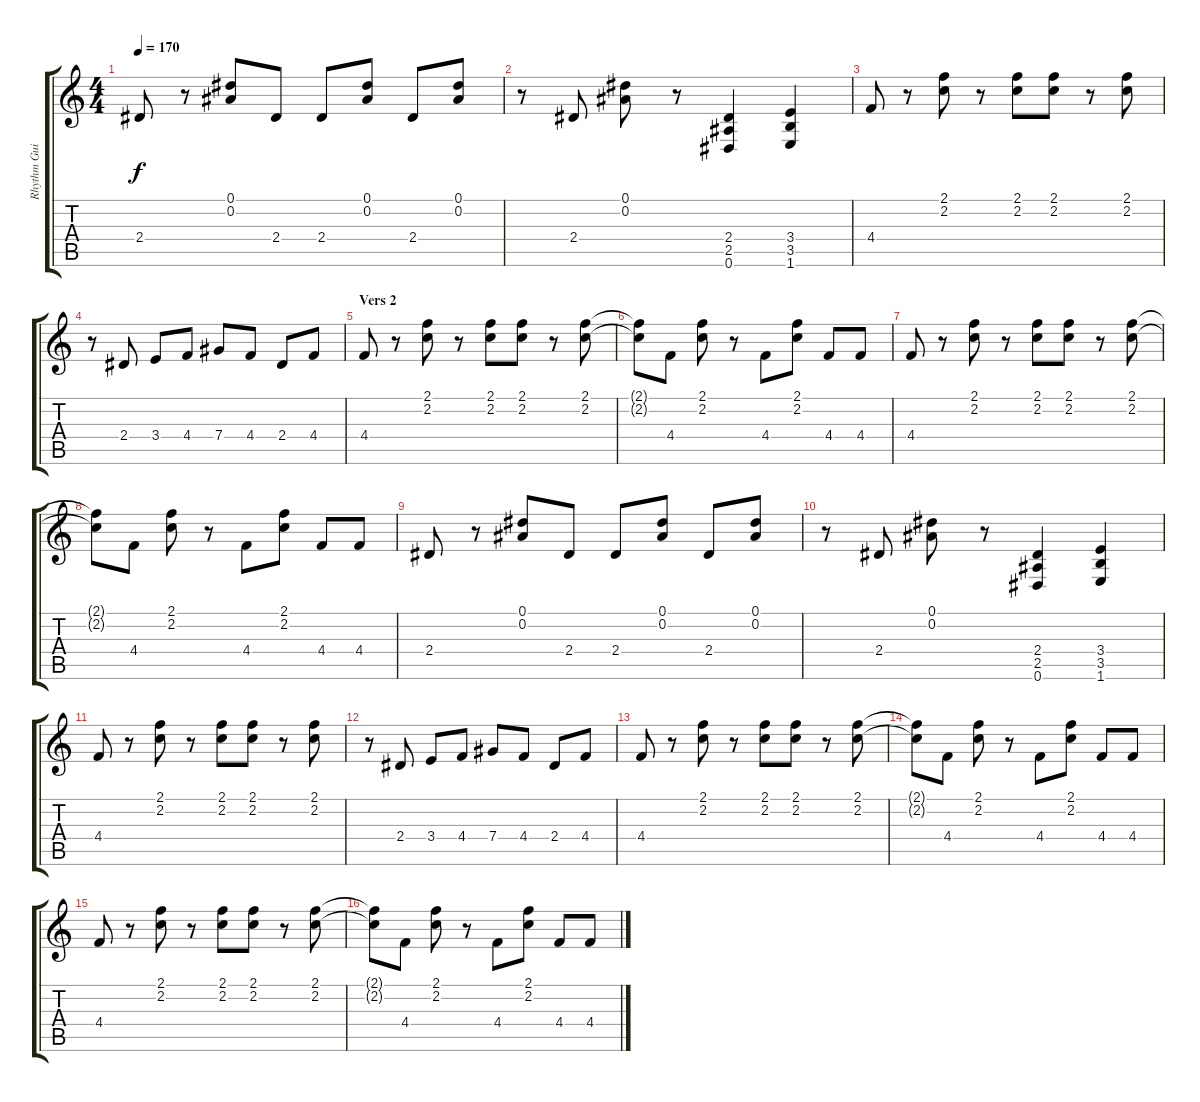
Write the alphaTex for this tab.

\track ("Rhythm Guitar 2" "Rhythm Gui") {instrument distortionguitar}
\staff {score tabs}
\tuning (Eb4 Bb3 Gb3 Db3 Ab2 Eb2) {hide}
\ts (4 4)
\tempo 170
\clef g2
\ks c
2.4.8{dy f} r.8 (0.1 0.2).8 2.4.8 2.4.8 (0.1 0.2).8 2.4.8 (0.1 0.2).8 |
r.8 2.4.8 (0.1 0.2).8 r.8 (2.4 2.5 0.6).4 (3.4 3.5 1.6).4 |
4.4.8 r.8 (2.1 2.2).8 r.8 (2.1 2.2).8 (2.1 2.2).8 r.8 (2.1 2.2).8 |
r.8 2.4.8 3.4.8 4.4.8 7.4.8 4.4.8 2.4.8 4.4.8 |
\section ("" "Vers 2")
4.4.8 r.8 (2.1 2.2).8 r.8 (2.1 2.2).8 (2.1 2.2).8 r.8 (2.1 2.2).8 |
(2.1{t} 2.2{t}).8 4.4.8 (2.1 2.2).8 r.8 4.4.8 (2.1 2.2).8 4.4.8 4.4.8 |
4.4.8 r.8 (2.1 2.2).8 r.8 (2.1 2.2).8 (2.1 2.2).8 r.8 (2.1 2.2).8 |
(2.1{t} 2.2{t}).8 4.4.8 (2.1 2.2).8 r.8 4.4.8 (2.1 2.2).8 4.4.8 4.4.8 |
2.4.8 r.8 (0.1 0.2).8 2.4.8 2.4.8 (0.1 0.2).8 2.4.8 (0.1 0.2).8 |
r.8 2.4.8 (0.1 0.2).8 r.8 (2.4 2.5 0.6).4 (3.4 3.5 1.6).4 |
4.4.8 r.8 (2.1 2.2).8 r.8 (2.1 2.2).8 (2.1 2.2).8 r.8 (2.1 2.2).8 |
r.8 2.4.8 3.4.8 4.4.8 7.4.8 4.4.8 2.4.8 4.4.8 |
4.4.8 r.8 (2.1 2.2).8 r.8 (2.1 2.2).8 (2.1 2.2).8 r.8 (2.1 2.2).8 |
(2.1{t} 2.2{t}).8 4.4.8 (2.1 2.2).8 r.8 4.4.8 (2.1 2.2).8 4.4.8 4.4.8 |
4.4.8 r.8 (2.1 2.2).8 r.8 (2.1 2.2).8 (2.1 2.2).8 r.8 (2.1 2.2).8 |
(2.1{t} 2.2{t}).8 4.4.8 (2.1 2.2).8 r.8 4.4.8 (2.1 2.2).8 4.4.8 4.4.8
